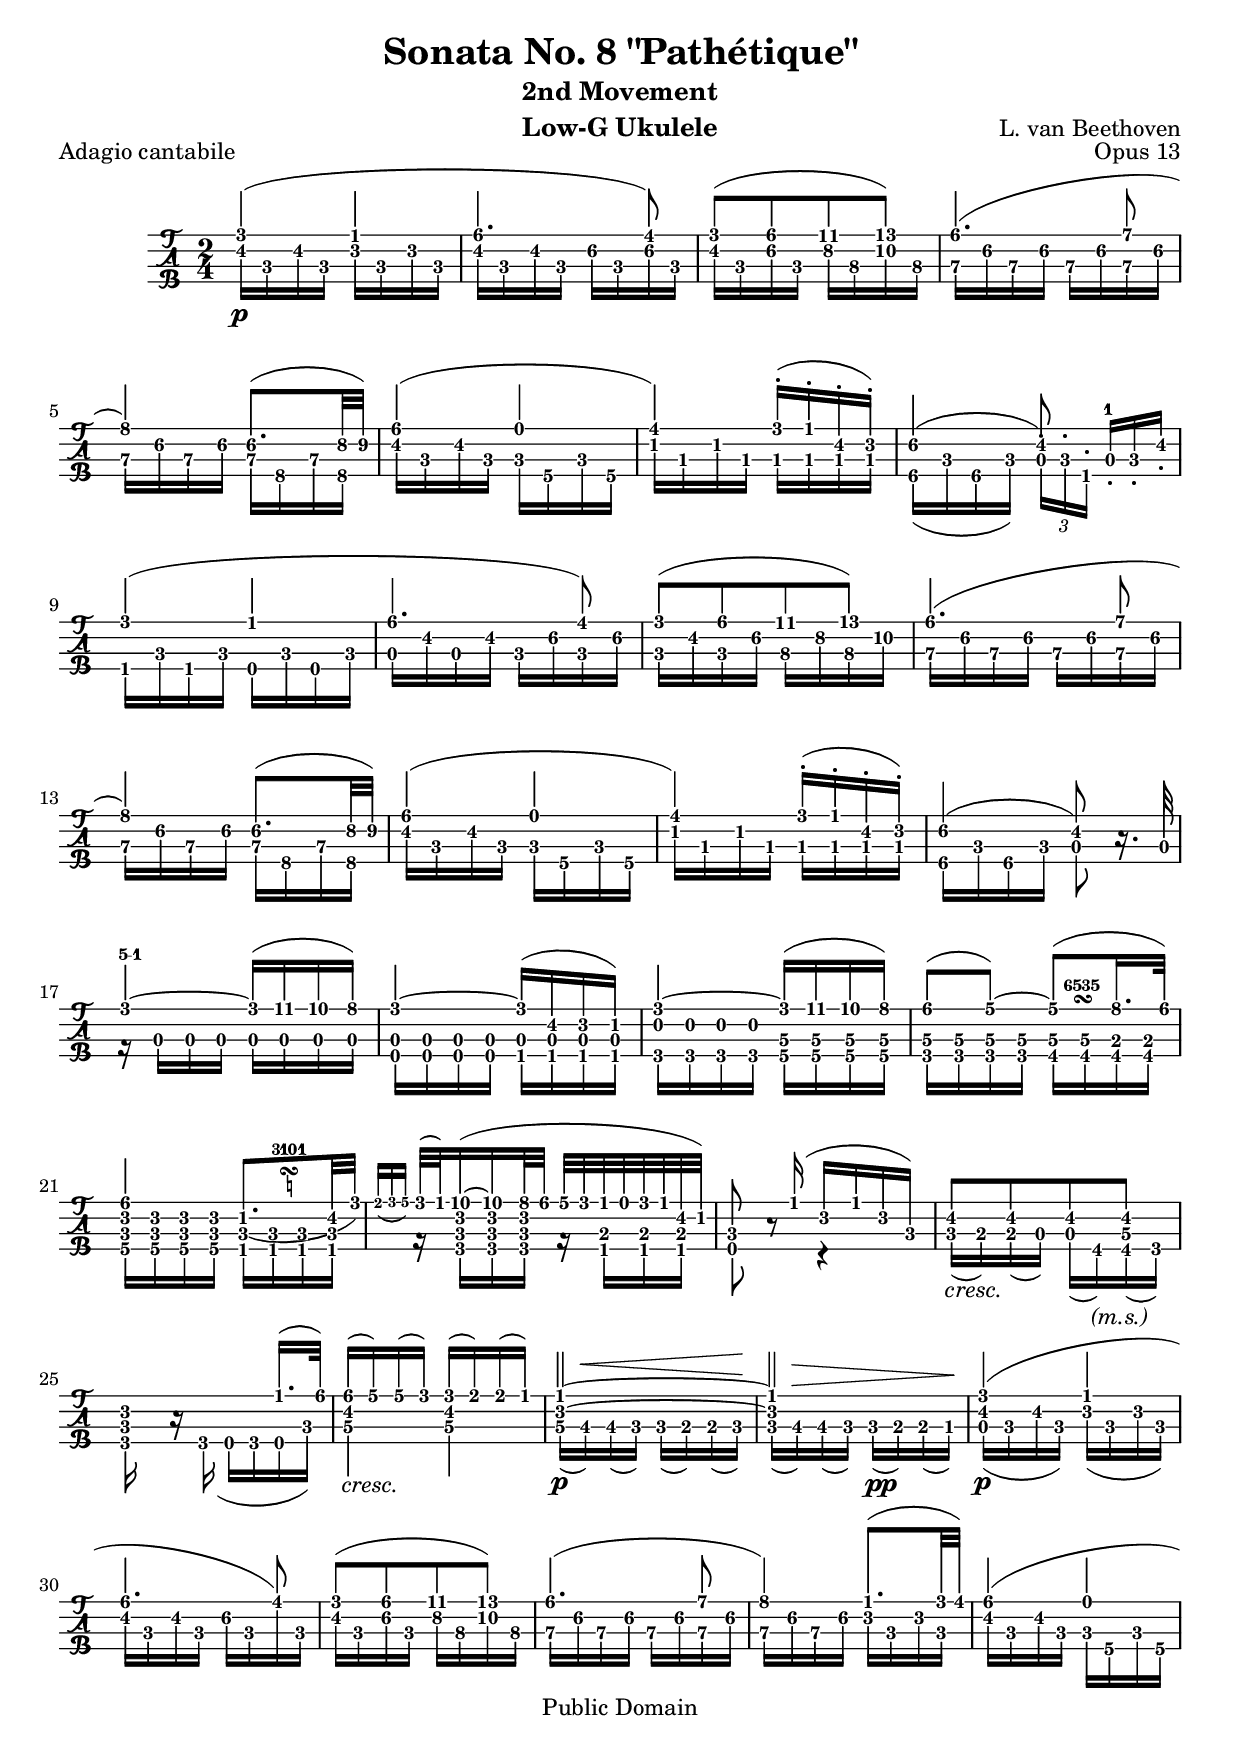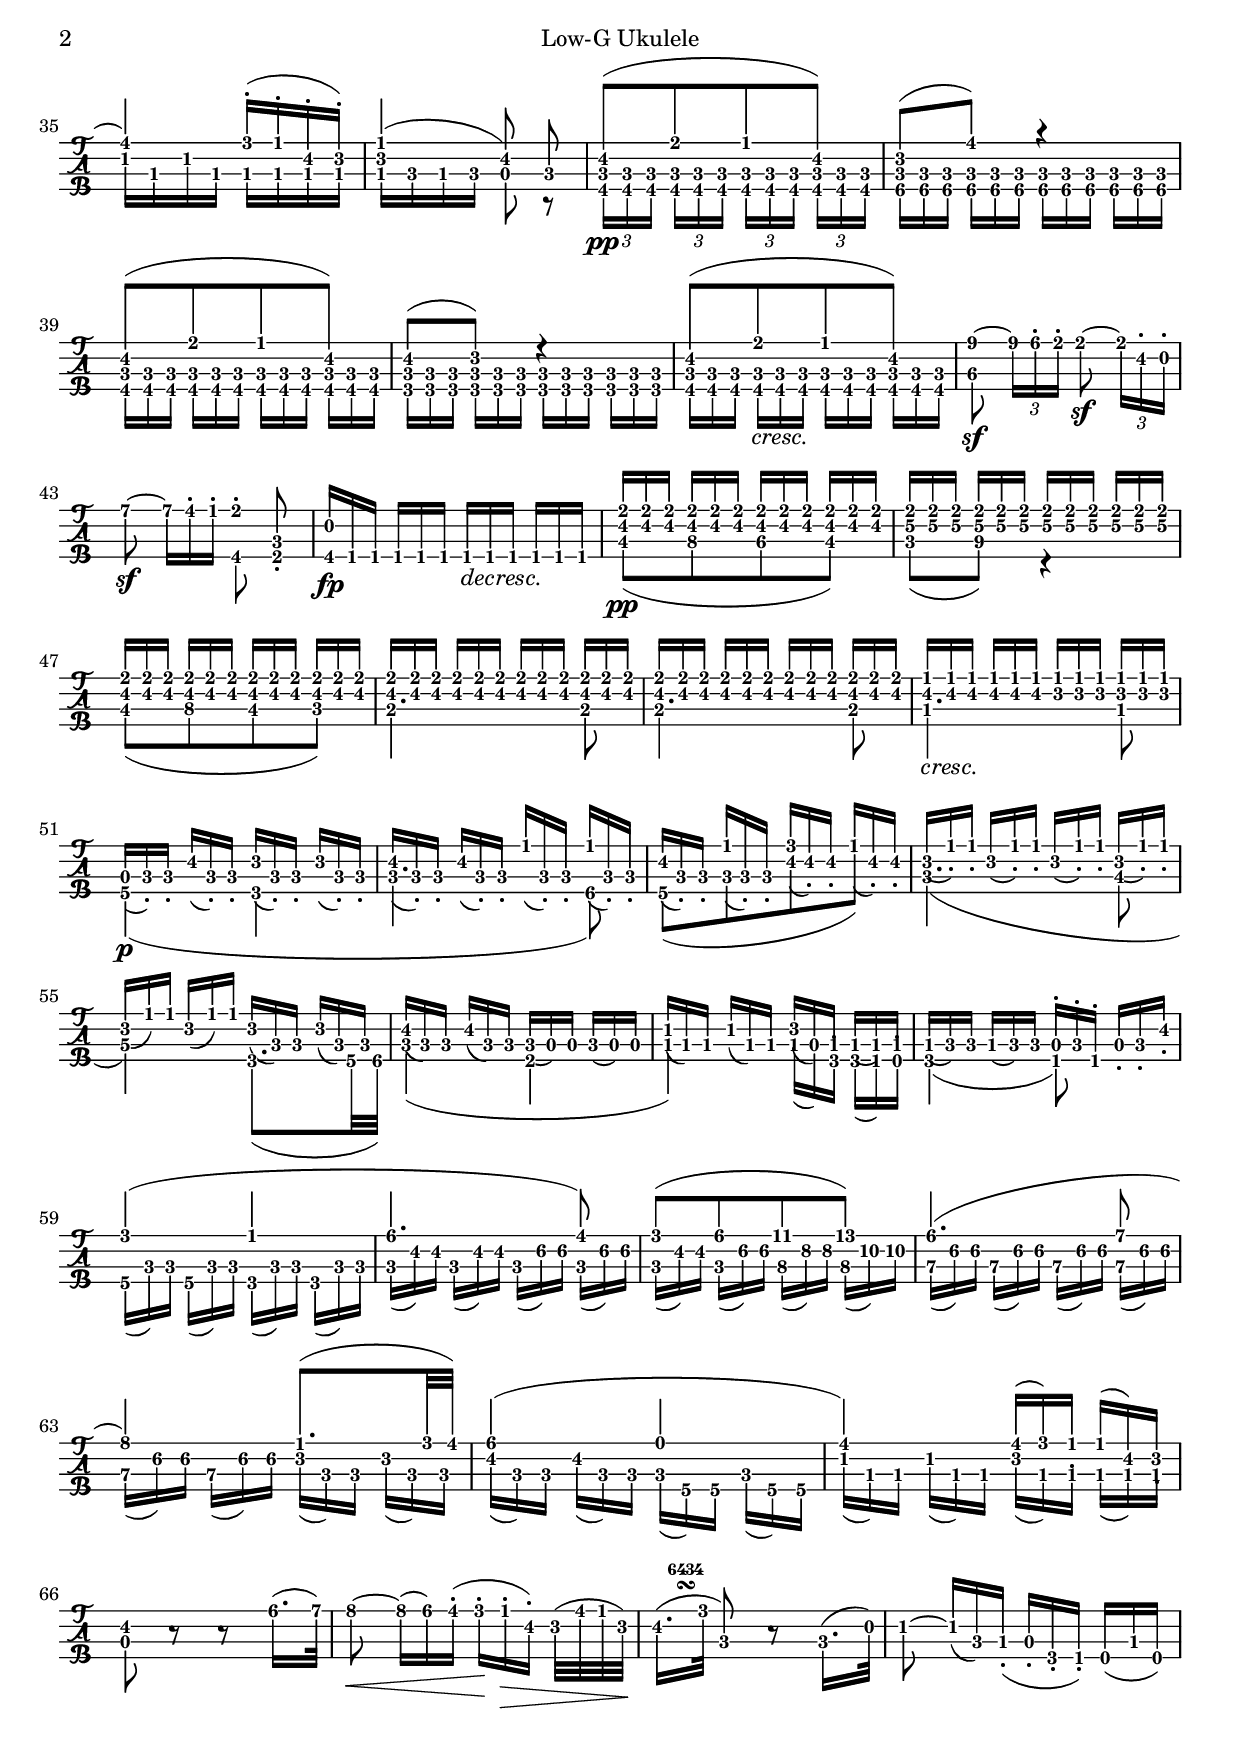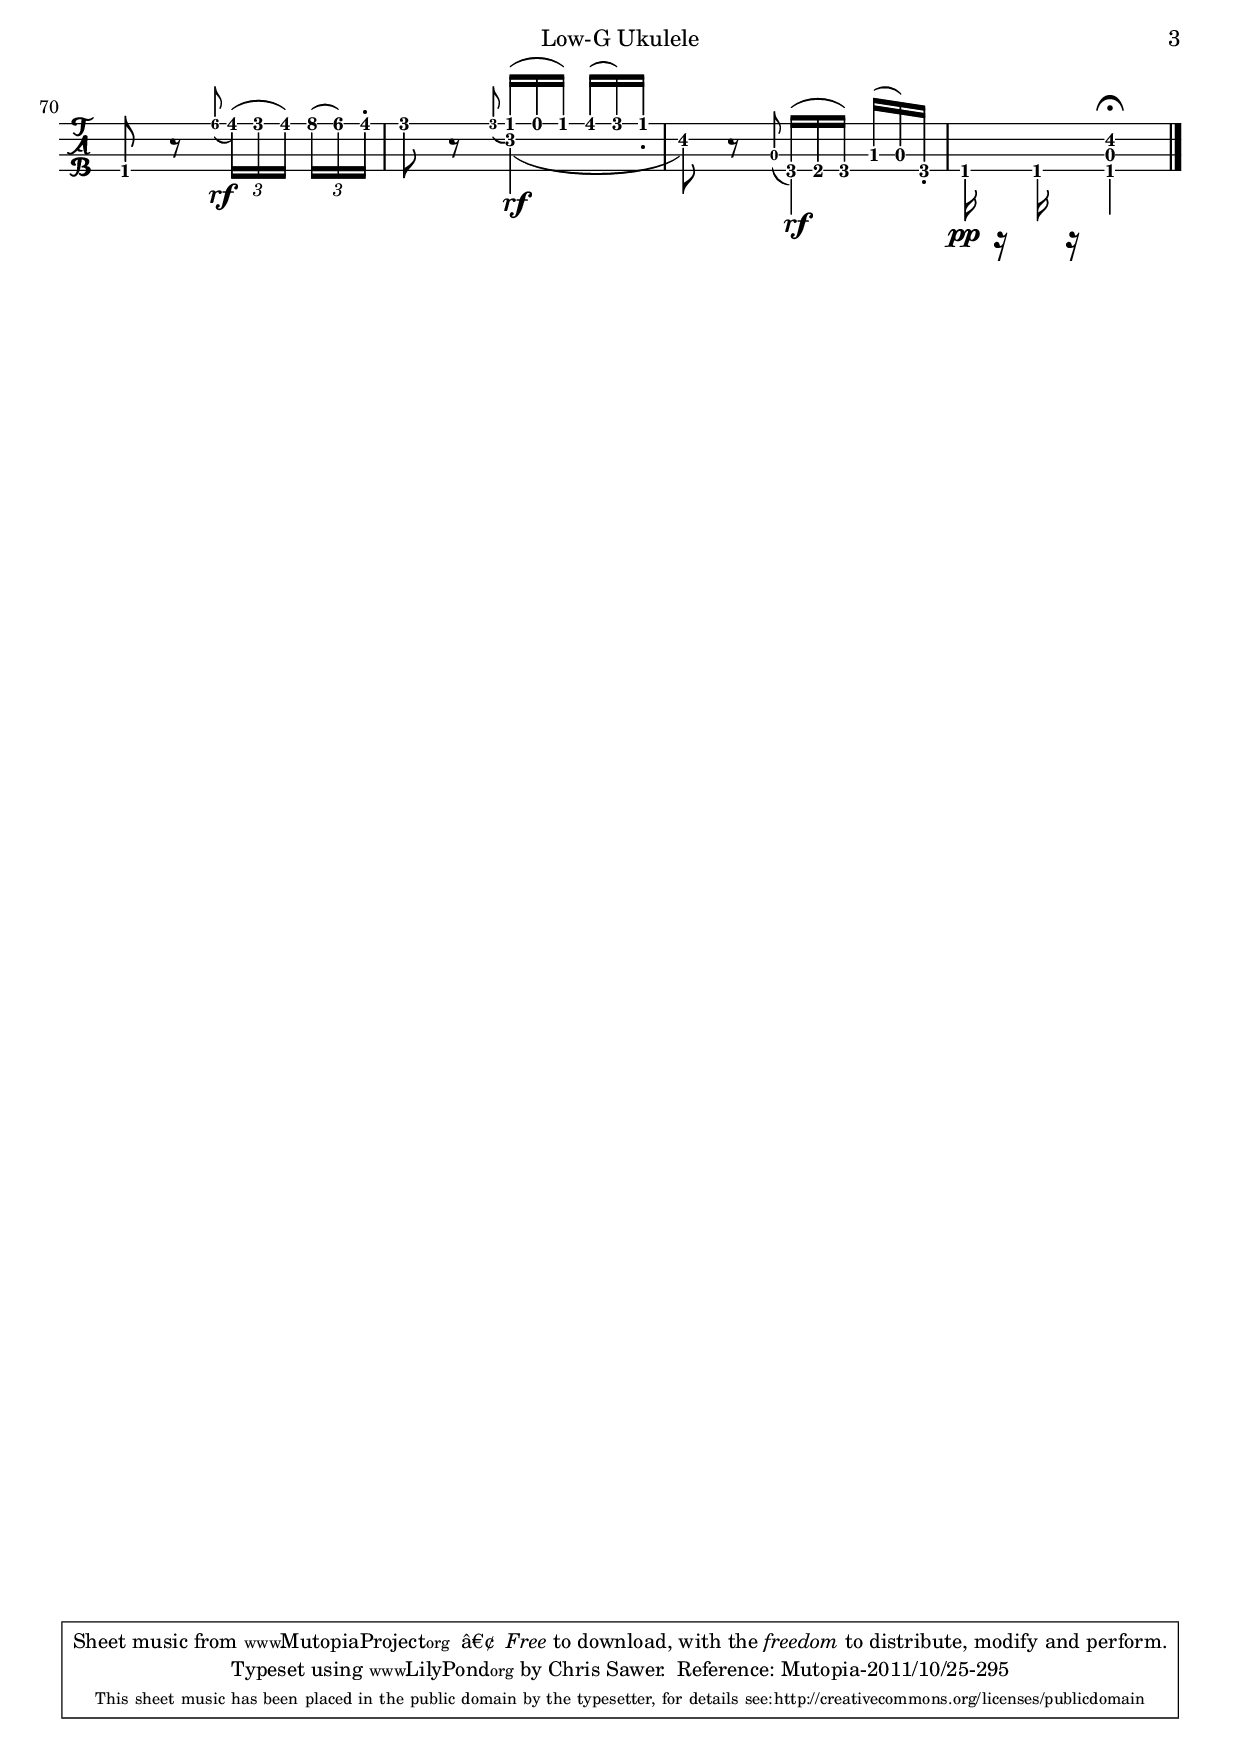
\version "2.20.0"
\header {
 title = "Sonata No. 8 \"Pathétique\""
 composer = "L. van Beethoven"
 opus = "Opus 13"

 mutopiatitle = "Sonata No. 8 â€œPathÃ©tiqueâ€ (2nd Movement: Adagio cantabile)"
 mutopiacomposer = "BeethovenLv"
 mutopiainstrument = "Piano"
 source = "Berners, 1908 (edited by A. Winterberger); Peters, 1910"

 % Chris Sawer (2003):
 % I haven't typeset all of Winterberger's additions, by a long way - no
 % fingering is included, and much of the phrasing, dynamics and performance
 % directions have also been omitted.

 % Javier Ruiz-Alma (6-Sep-2011):
 % updated lilypond source to version 2.14.2
 % fingering, addt'l dynamics, and reformatting to accomodate updates.
 % Source: KÃ¶hler & Ruthardt, Edition Peters, 1910. IMSLP#30364.

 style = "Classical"
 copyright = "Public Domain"

 filename = "pathetique-2.ly"
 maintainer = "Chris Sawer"
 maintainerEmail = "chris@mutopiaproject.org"
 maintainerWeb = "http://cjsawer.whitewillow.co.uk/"

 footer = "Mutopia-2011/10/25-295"
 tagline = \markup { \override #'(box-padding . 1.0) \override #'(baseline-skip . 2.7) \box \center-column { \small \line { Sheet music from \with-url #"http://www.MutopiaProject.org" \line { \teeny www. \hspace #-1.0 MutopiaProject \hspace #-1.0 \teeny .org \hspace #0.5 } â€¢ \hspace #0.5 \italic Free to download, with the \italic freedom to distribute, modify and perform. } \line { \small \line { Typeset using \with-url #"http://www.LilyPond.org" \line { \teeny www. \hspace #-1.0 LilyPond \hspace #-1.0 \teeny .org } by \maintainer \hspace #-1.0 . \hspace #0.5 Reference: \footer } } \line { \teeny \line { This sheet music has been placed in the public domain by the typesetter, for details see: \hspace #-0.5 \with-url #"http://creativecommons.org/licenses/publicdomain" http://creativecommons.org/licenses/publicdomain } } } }
}

\include "predefined-ukulele-fretboards.ly"
%Command shortcuts
hideTempo = \set Score.tempoHideNote = ##t
fingerLeft = \set fingeringOrientations = #'(left)
fingerRight = \set fingeringOrientations = #'(right)
fingerUp = \set fingeringOrientations = #'(up)
fingerDown = \set fingeringOrientations = #'(down)
fingerUpDown = \set fingeringOrientations = #'(up down)
allowScriptUnderSlur = {
	\once \override TextScript #'avoid-slur = #'inside
	\once \override TextScript #'outside-staff-priority = ##f}
lengthenStems = \override Stem #'(details beamed-lengths) = #'(5)
shortenStems = \override Stem #'(details beamed-lengths) = #'(1)
revertStemLenghts = \revert Stem #'(details beamed-lengths)
hideTupletNumber = \override TupletNumber #'stencil = ##f
unhideTupletNumber = \revert TupletNumber #'stencil
hideTupletBracket = \override TupletBracket #'bracket-visibility = ##f


topmain = \relative c' {

  \set Staff.midiInstrument = "acoustic guitar (nylon)"
  \key as \major
  \time 2/4
  \tempo 4=30 \hideTempo
  \stemUp \slurUp \tieUp

  <c'-4>4( <bes-3> |\noBreak			%1
  es4. <des-4>8) |\noBreak
  <c-3>[( <es-4> as  bes)] |\noBreak
  es,4.-3( <e-4>8 |
  f4) <bes,^2^4\2>8.( <c\2-5>32  <des!\2-4>) |	%5
  es!4( <a,^4> |
  des) c16^.^5( bes^. as!^.  g)^. |
  bes4-3-5\2(  as8-4) s |
  <c-4>4( <bes-3> |\noBreak			%9
  es4. <des-4>8) |\noBreak
  <c-3>[( <es-4> as  bes)] |\noBreak
  es,4.-3( <e-4>8 |
  f4) <bes,^2^4\2>8.( <c\2-5>32  <des\2-4>) |	%13
  es!4( <a,-4> |
  des) c16^5^.( bes^4^. as!^4^.  g^3)^. |
 <bes-5\2>4(  <as-4>8) b16.\rest c,32 |

c'4^\markup{\finger "5-1"}~ c16( as'-4 g  f-2) |		%17
 c4 ~ c16( <as-4> g  f-2) |
 c'4 ~ c16( as'-4 g  f-1) |
 <es-2>8(  d)~
 \allowScriptUnderSlur
 d8[(^\markup \tiny \override #'(baseline-skip . 1) {
    \halign #-4
    \center-column {
      \musicglyph #"scripts.turn"
      	 }}^\markup{\halign #-2 \finger "6535"}
 f16.-4  es32)] |
 es4^4
 \allowScriptUnderSlur
 <f,^1>8.[_(^\markup{
  	\halign #-3  \center-column {
  		\general-align #Y #0.2 \finger "3101"
		\general-align #Y #-2 \tiny \musicglyph #"scripts.turn"
		\general-align #Y #-3 \teeny \natural	}
       }  as32^2  c_)] |		%21
 \grace {\stemUp \scaleDurations #' (1 . 6) {b16[_(^1 c^2 d_)^4] } \stemNeutral}
 c32(^3 bes!)^2 g'16(~^5 g f32 es d![ c bes^3 a c bes as  f)]^1 |
 \stemUp es8-2 s16 bes'-3( g-1 bes-4 g-2  es-1) |
 \stemUp <as>8[ <as>^3^5 <as>^4^5 <as f>^3^4^5] |
   s8*3
   bes16.-2(  es32-4)  |			%25
 es16-5(  d) d-5(  c) c-5(  ces) ces-5(  bes-3)|
 <bes g>2~^4^5 |
 <bes^5 g^4> |
 <c as>4( <bes-3> |			%29
 es4.  <des-4>8) |
 <c-3>[( <es-4> as  bes)] |
 \fingerUp <es,-3>4.( <e-4>8 |
  f4) \lengthenStems <bes,^2^4>8.( <c-5>32  <des!-4>) \revertStemLenghts|	%33
 es!4( \fingerUp <a,-2-4> |
  des)  <c-5>16^.( bes^. as!^.  g)^. |
 <bes-5 g-3>4(  as8-4)\noBeam <es-2> |
 \lengthenStems <as-4>[( ces \allowScriptUnderSlur bes <as-4>)] \revertStemLenghts |	%37
 <g-3>(  des') r4 |
  \lengthenStems as8[( ces \allowScriptUnderSlur bes <as-4>)] \revertStemLenghts |
   as-5(  g-4) d'4\rest |
   \lengthenStems <as-4>8[( ces \allowScriptUnderSlur bes <as-4>)] \revertStemLenghts|		%41
 \stemNeutral

 <fis' fis,>-5~\sf \times 2/3 {  fis16[ <dis-4>-. <b-2>-.] } b8~\sf \times 2/3 {  b16[ <gis-4>-. <e-2>-.] } |
 \hideTupletNumber \hideTupletBracket
 e'8~\sf \times 2/3 {  e16[ <cis-4>-. <ais-3>-.] } <b b,>8-.\noBeam <dis, a>-. |
 \times 2/3 { <e-5  b-3>16[\fp gis,-1 gis] gis[ gis gis]
   gis[_\markup{\vspace #.5 \italic "decresc."} gis gis] gis[ gis gis] } | \noBreak
 \stemDown \slurDown
 e'8-4\3[( gis\3 \allowScriptUnderSlur fis\3 e\3-4)] |		%45
 <dis\3^3>(  a'\3\3) r4 |
  <e-4\3>8[( gis\3 <e-4\3>  <dis-3>)] |
 <d-4-5>4. d8 |
 d4. d8 |			%49
 des!4. des8 |
 c!4\4( <bes-3> |
 es4.  <des-4\4>8) |
  <c-3\4>[( <es-4> as  bes)] |		%53
 <es,-3>4.( <e-4\3>8 |
  \lengthenStems f4\3) <bes,-4>8.( <c-5\4>32  <des-4\4>) \revertStemLenghts|
 es4( <a,-4> |
  des) \times 2/3 {  des16-5[(  c-4) bes-3-.]  bes-4[(  as!) g-.] } |	%57
 <bes-5>4(  as8-4) s |
   \stemUp \slurUp
 c'4( <bes-4> |
 es4.  <des-4>8) |
  <c-3>[( <es-4> as  bes)] |					%61
 <es,-3>4.( <e-4>8 |
  f4) \lengthenStems <bes,-2-4>8.( <c-5>32  <des-4>) \revertStemLenghts|
 es4( <a,-4> |
  des) \times 2/3 {des16^5[( c^4) bes^3-.]  bes^5[(  as!) g-.] } |	%65
 \stemNeutral
 \slurNeutral
 \tieNeutral
 <as  c,>8 b\rest b\rest <es-2>16.(  e32) |
 f8~_\< \times 2/3 {  f16[(  es!) des-.(]  c[-._\! bes-.^3_\>  as)-.] }  g32[( des' bes  g)]_\! |
  %\allowScriptUnderSlur
  as16.-2([^\markup \tiny  \override #'(baseline-skip . 1) {
    \halign #-2  \center-column {
    	 \finger "6434"
	 \musicglyph #"scripts.turn"}}
  c32^5]  es,8^1) r es16.-4( e32) |
 f8~ \times 2/3 { f16[( es!-4) des-4-.(]
   c[-. bes-4-. as-4)-.] g[( des' g,-5)] } |	%69
   as8-4 b'\rest \grace{ \override Stem  #'stroke-style = #"grace" {\stemUp es8^3_(_\markup{\dynamic rf} \stemNeutral}
   \revert Stem #'stroke-style }
   \unhideTupletNumber
   \times 2/3 {des16)[( c  des)]} \times 2/3{ f[(  es) des-.] } \hideTupletNumber|
 c8 b\rest \stemUp \slurUp \grace {
\override Stem   #'stroke-style = #"grace"
   c8^4(
  \revert Stem #'stroke-style }
 \times 2/3 {
     bes16)[_\markup{ \dynamic rf}( a  bes)]  des[(  c) bes_.] } |
 s4 \grace {
\override Stem   #'stroke-style = #"grace"
   c,8^4(
  \revert Stem #'stroke-style }
 \times 2/3 {
     bes16)[_\markup{\dynamic rf}( a  bes)]  des[(  c) bes_.] } |
 \stemDown
 as!16 \pp d,\rest as'^4 d,\rest \fingerLeft <as'-5 c as'>4^\markup{" "}^\fermata \bar "|."		%73
}

topsecondary =  \relative c' {
 \slurDown \stemDown \shortenStems
 as'16 \p es as es g es g es |		%1
 as es as es bes'-3\2 es, bes'-2\2 es, |
 as es bes'\2 es, c'\2 as\3 d\2 as\3 |
 g\3 bes\2 g\3 bes\2 g\3 bes\2 g\3 bes\2 |
 g\3 bes\2_2 g\3 bes\2_3 g\3 es\4 g\3 es\4 |		%5
 as\2 es\3 as\2 es\3 es\3_2 c\4 es\3 c\4 |
 f des f des des des des des |
 des\4( es des\4  es)

  \hideTupletBracket
  \unhideTupletNumber
 \times 2/3 { c[^. es^. as,^.] }
 \times 2/3 { \stemNeutral \hideTupletNumber
 c^\markup{\finger 1}[-. es-. as-.] \stemDown }
 as,16\4 es' as,\4 es' g, es' g, es' |		%9
 c as' c, as' es bes'-2\2 es, bes'\2 |
 es, as es bes'\2 as\3 c\2 as\3 d\2-2 |
 g,\3 bes\2 g\3 bes\2 g\3 bes\2 g\3 bes\2 |
 g\3 bes_2\2 g\3 bes_3\2 g\3 es\4 g\3 es\4 |		%13
 as es as es es c\4 es c\4 |
 f des f des des des des des |
 des\4 es des\4 es c8 s |
  r16 c^3 c^2 c^1 c^2 c^1 c^2 c^1 |		%17
  <c g>_5 <c g> <c g> <c g> <c as>_4 <c as> <c as> <c as> |
  <e bes>_5 <e bes> <e bes> <e bes> <f\3 c\4>_4 <f\3 c\4> <f\3 c\4> <f\3 c\4> |
  <f\3 bes,> <f\3 bes,> <f\3 bes,> <f\3 bes,> <f\3 b,> <f\3 b,> <d b>_3_5 <d b> |
  <g es c>_4 <g es c> <g es c> <g es c> <es as,>^2 <es as,> <es as,> <es as,> |		%21
  r <g es bes>_4 <g es bes> <g es bes> r <as, d> <as d> <as d> |
  <g es'>8_1_2 r r4 |
 es'16(_2_\markup{\vspace #.5 \italic "cresc."}  d) d_2(  c) c_2(  b)_\markup{\italic "(m.s.)"} b_2(  bes_1) |
  <g' es bes>s r16 bes,_1( g_2 bes g  es'_3) |		%25
 <as f>4_\markup{\vspace #.5 \italic "cresc."} <as f> |
 f16\3-2(_\p  fes\3-1)^\< fes\3-2(  es-1) es-2(  d) d-2(  es-3)^\! |
 es_2(  <fes\3^1>)^\> <fes\3^2>(  <es^1>) <es^2>(_\markup{\dynamic "pp"}  <d^1>) <d^2>(  <des^1>)^\! |
 \fingerUp c( \p es <as-3> <es-1>) g( es g  es) |		%29
 as es as es bes'\2-3 es, bes'-2 es, |
 as es bes'\2 es, c'\2 as\3 d\2 as\3 |
 g\3 bes\2 g\3 bes\2 g\3 bes\2 g\3 bes\2 |
 g\3 <bes\2_2> g\3 <bes\2_3> g es g es |		%33
 as es as es es c\4 es c\4 |
 f des f des des des des des |
 des es des es c8 r |
  \unhideTupletNumber
 \times 2/3 { <es  ces>16[\pp <es ces> <es ces>]}
 \times 2/3 {<es ces>[ <es ces> <es ces>]}
 \times 2/3 {<es ces>[ <es ces> <es ces>]}
 \times 2/3 { <es ces>[ <es ces> <es ces>]} |		%37
  \hideTupletNumber
  \times 2/3 {
  <es des>[ <es des> <es des>] <es des>[ <es des> <es des>]
    <es des>[ <es des> <es des>] <es des>[ <es des> <es des>] |
  <es ces>[ <es ces> <es ces>] <es ces>[ <es ces> <es ces>]
    <es ces>[ <es ces> <es ces>] <es ces>[ <es ces> <es ces>] |
  <es bes>[ <es bes> <es bes>] <es bes>[ <es bes> <es bes>]
    <es bes>[ <es bes> <es bes>] <es bes>[ <es bes> <es bes>] |
  <es ces>[ <es ces> <es ces>] <es ces>[_\markup{\vspace #.5 \italic "cresc."} <es ces> <es ces>]
    <es ces>[ <es ces> <es ces>] <es ces>[ <es ces> <es ces>] |		%41
 }
 s2*3 |
 \times 2/3 {
  \stemUp<b'  gis>16[\pp <b gis> <b gis>] <b gis>[ <b gis> <b gis>]
    <b gis>[ <b gis> <b gis>] <b gis>[ <b gis> <b gis>] | \noBreak	%45
  <b a>[ <b a> <b a>] <b a>[ <b a> <b a>]
    <b a>[ <b a> <b a>] <b a>[ <b a> <b a>] |
  <b gis>[ <b gis> <b gis>] <b gis>[ <b gis> <b gis>]
    <b gis>[ <b gis> <b gis>] <b gis>[ <b gis> <b gis>] | \noBreak
  <ces as!>[ <ces as> <ces as>] <ces as>[ <ces as> <ces as>]
    <ces as>[ <ces as> <ces as>] <ces as>[ <ces as> <ces as>] | \noBreak
  <ces as>[ <ces as> <ces as>] <ces as>[ <ces as> <ces as>]
    <ces as>[ <ces as> <ces as>] <ces as>[ <ces as> <ces as>] |	%49

  <bes! as!>[_\markup{\vspace #.8 \italic "cresc."} <bes as> <bes as>]
    <bes as>[ <bes as> <bes as>]
    <bes g>[ <bes g> <bes g>] <bes g>[ <bes g> <bes g>] |
   c,![(\p  <es-2>)_. <es-1>_.]  <as-3>[(  <es-2>)_. <es-1>_.]  g[(  es)_. es_.]  g[(  es)_. es_.] |
   as[(  es)_. es_.]  as[(  es)_. es_.]  <bes'-3>[(  es,)_. es_.]
   \once \override Fingering #'staff-padding = #'()
   <bes'_2>[(  es,)_. es_.] |
   as[(  es)_. es_.]  bes'[(  es,)_. es_.]  c'[(  as)_. as_.]  d[(  as)_. as_.] |	%53
   g[(  bes)_. bes_.]  g[(  bes)_. bes_.]  g[(  bes)_. bes_.]  g[(  bes)_. bes_.] |
   g[(  bes) bes]  g[(  <bes-2>) <bes-3>]  g_2[(  es) es]  g[(  es) es] |
   as[(  es) es]  as[(  es) es]  es[(  c) c]  es[(  c) c] |
   f[(  des) des]  f[(  des) des]  g[(  des) des]  des[(  des) des] |			%57
   des[(  es) es]  des[(  es) es]  c[^. es^. as,^.] \stemNeutral  <c^1>[-. es-. as-.] \stemDown \slurDown |
   c,\4[(  es) es]  c\4[(  es) es]  bes[(  es) es]  bes[(  es) es] |
   es[(  as) as]  es[(  as) as]  es[(  <bes'-3\2>) <bes-2\2>]  es,[(  bes'\2) bes\2] |
   es,[(  as) as]  es[(  bes'\2) bes\2]  as\3[(  c\2) c\2]  as\3[(  d\2) d\2] |			%61
   g,\3[(  bes\2) bes\2]  g\3[(  bes\2) bes\2]  g\3[(  bes\2) bes\2]  g\3[(  bes\2) bes\2] |
   g\3[(  bes\2) bes\2]  g\3[(  <bes^2\2>) <bes^3\2>]  g[(  es) es]  g[(  es) es] |
   as[(  es) es]  as[(  es) es]  es[(  c\4) c\4]  es[(  c\4) c\4] |
   f[(  des) des]  f[(  des) des]  g[(  des) des]  des[( des) des] |		%65
 }
 s2*5									%66 - %70
 s4 g4( |
  \stemNeutral  as!8) b\rest \stemDown g,4 |

 \stemNeutral
}


bottom = \relative c {
  \hideTupletNumber
  \hideTupletBracket
  \key as \major
  \time 2/4
  \stemDown \slurDown

  as'4_4( des_2\4 |		%1
  c_1\4  g_4) |
  as8[( g f'\4  f\4)] |
  es4\4( es\4^4 |
  des!\4  des\4) |		%5
  c\4^1( f\2^2 |
  bes,^5  es\3)^2 |
  s8 s as, r |
  << {
    as'16 es as es g es g es |	%9 (1)
    as es as es g es g es |
    as es g es f \fingerDown <as,-4> f' <as,-3> |
  } \\ {
    \fingerDown
    as4( <des-3\4> |			%9 (2)
    <c-4\4>  g) |
    <as-4>8[( g  f') f] |
  } >>
  es16( \fingerDown <g,-4> <bes-2> <es-1> \fingerUp <g-2> bes g  bes) |
  \fingerDown <des,-5>( <g,-3> bes <des-1> \fingerUp <g-2> bes g  <des-4>) | %13
  << {
    \fingerDown c16\4 <es-2> <c-3\4> <es-1> c f c f |
    des f des f bes, es bes es |
    r es g es as8 r |
  } \\ {
    \fingerDown <c,-5\4>4 f( |
    <bes-3>  es,) |
    <as,-5>4. r8 |
  } >>
  s2*7					%17 - 23
  bes2_4 |
  <es_2>8 r16 bes_1( g_2 bes g  es'_3) |	%25
  bes4 bes' |
  es,2~_\markup{\finger "3-2"} |
  es |
  <as as,>4^\markup{\finger "1-4"}_( des^2 |		%29
  c^1  g^4) |
  as8[( g f  f')] |
  es4_(^\markup{\finger "2-1"} es,^4 |
  des  des'^\markup{\finger "1-2"}_) |			%33
  c^1( f,^2 |
  bes,  <es-2>) |
  as,8 as' as, r |
  <as' as,>4 r |		%37
  \fingerDown bes8-2~ \unhideTupletNumber
  \times 2/3 {bes16[ \fingerUp <bes-3>( a]} \times 2/3 {bes)[-. <bes-2>-.(  as)-.]}
  \times 2/3 {<g-1>[-.( f-. es)-.]} \hideTupletNumber|
 \fingerDown <as-1>8 r r4 |
 es8_3~ \times 2/3 {  es16[ es_2( d]   es)[-. fes-.(  es)-.]  des[-.( <ces-1>-.  bes)-.] } |
 as8 r r4 |			%41
 \times 2/3 {
  <fis' dis a>16_5[ <fis dis a> <fis dis a>] <fis dis a>[ <fis dis a> <fis dis a>]
    <gis e gis,>[ <gis e gis,> <gis e gis,>] <gis e gis,>[ <gis e gis,> <gis e gis,>] |
  <ais fis e>[ <ais fis e> <ais fis e>] <ais fis e>[ <ais fis e> <ais fis e>]
    <b gis e b>[ <b gis e b> <b gis e b>] b,[ b b] |
 }
 e8 r r4 |
 e  r |			%45
 <fis>8_2~ \times 2/3 {  fis16[ fis^3( eis]   fis)[-. fis-2-.(  e-1)-.]  dis[-.( cis-.  b)-.] } |
 <e-1>8 r r4 |
 \times 2/3 { r16 \fingerUp <f!-5>[-. <as,!-4>-.]  <ces-3>[-. <d-2>-. <f!-1>-.] } <as!-2>8 r |
 \times 2/3 { r16  <f-5>[-. <as,-4>-.]  ces[-. d-. <f-1>-.] } <as-2>8 r |		%49
 \times 2/3 { r16  fes_4[-. as-.] } bes!8-. \times 2/3 { r16  es,_4[-. g-.] } bes8-. |
 <as as,>4^\markup{\finger "1-4"}( des,_2 |
 c_1  g_4) |
  as8[( g f'  f)] |		%53
  es'4(_\markup{\finger "2-1"} es,_4 |
  des  des'_\markup{\finger "1-2"}) |
 \fingerDown <c-1>( <f,-2> |
 bes,  <es-2>) |			%57
 as,8 as' as, r |
 << {
  \times 2/3 {
    \hideTupletBracket
    \hideTupletNumber
    as'16[(  es) es]  as[(  es) es]  g[(  es) es]  g[(  es) es] |
    as[(  es) es]  as[(  es) es]  g[(  es) es]  g[(  es) es] |
    as[(  es) es]  g[(  es) es]  f[(  as,) as]  f'[(  <as,_3>) <as_2>] |%61 (1)
  }
 } \\ {
  \fingerDown
  as4( <des-3\4> |
  <c-4\4> g) |
   as8[( g  f') f] |		% 61 (2)
 } >>
 \times 2/3 {  es16[-. <g-4>-. bes,-.]  <es^1>[-. <g^4>-. bes-.] } <es^1>4 |
 \times 2/3 {  <des,-5>16[-. <g,-3>-. bes-.]  <des^1>[-. <g^3>-. bes-.] } des4^\markup{\finger "1-2"} |
 <c^1>( \allowScriptUnderSlur f,^\markup{\finger "3-1"} |
  <bes,_3>) << { \times 2/3 {
  \hideTupletBracket
  \hideTupletNumber
 bes16[(  es') es]  es,[(  es') es] } } \\ { es,8 es } >> |	%65
  \hideTupletNumber
 \times 2/3 {
 \stemDown as,16_3[ es'_1-.(^\markup{\vspace #-.3 \halign #0.7 \dynamic "pp"}  es_2)-.]
 \stemNeutral es_3[-.( es_2-.  es_1)-.]  es_3[ es_2 es_1]  es[ es es] |
  <es des>[ <es des> <es des>] <es des>[ <es des> <es des>]
    <es des>[ <es des> <es des>] <es des>[ <es des> <es des>] |
  \stemDown <es as,>[_4 es-._1(  es)_2-.] \stemNeutral es[-._3( es-._2  es)-._1]  es_3[ es_2 es_1]  es[ es es] |
  <es des>[^\< <es des> <es des>] <es des>[ <es des> <es des>]_\!
    <es des>[^\> <es des> <es des>] <es des>[ <es des> <es des>]\! |	%69
 }
 <es c>8_4 r <g es>4_1_2( \hideTupletNumber|
 <as as,>8 r) <des es,>4^1_( |
 <c^2 as_3>8) r <des,^1 es>4_( |
 <c^2 as_3>16 r) as_4 r \fingerLeft <as-5>4_\markup{" "}_\fermata \bar "|."	%73
}


low-g-ukulele-tuning = \stringTuning <g c' e' a'>

\header {
      instrument = "Low-G Ukulele"
      piece = "Adagio cantabile"
      subtitle = "2nd Movement"
}


\score {
  \layout { \omit Voice.StringNumber }
  \header { }
  \midi { }
  <<
    \new StaffGroup <<
      %\new Staff <<
      %  \clef treble
      %  \relative <<
      %    \new Voice { \topmain }
      %    \new Voice { \topsecondary }
      %    \new Voice { \bottom }
      %  >>
      %>>

      \new TabStaff <<
        \set Staff.midiInstrument = "acoustic guitar (nylon)"
        \key as \major
        \time 2/4
        \tempo 4=30 \hideTempo
        \tabFullNotation
        \set TabStaff.stringTunings = #low-g-ukulele-tuning
        \relative <<
          \new TabVoice { \topmain }
          \new TabVoice { \topsecondary }
          %\new TabVoice { \bottom }
        >>
      >>
    >>
  >>
}
